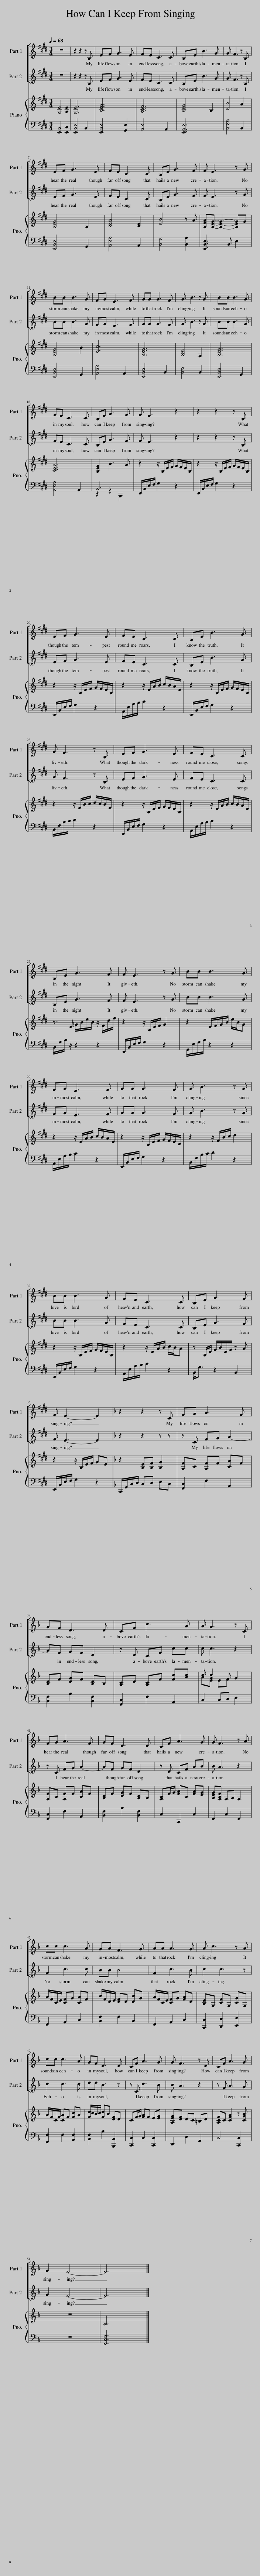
X:1
%%score [ 1 2 ] { ( 3 6 ) | ( 4 5 ) }
L:1/8
Q:1/4=68
M:3/4
I:linebreak $
K:E
V:1 treble
V:2 treble
V:3 treble
V:6 treble
V:4 bass
V:5 bass
V:1
 z6 | z2 z2 z B, | EF G3 E | FE C3 C | B,E B3 G | %5
 G F3 z B, |$ EF G3 E | FE C3 C | B,E G3 F | F E3 z G |$ %10
 BB B3 G | FG E3 F | GG G3 F | G B3 z G | BB B3 G |$ %15
 FE C3 C | B,E G3 F | F E3 z2 | z2 z2 z B, |$ EF G3 E | %20
 FE C3 C | B,E B3 G |$ G F3 z B, | EF G3 E | FE C3 C |$ %25
 B,E G3 F | F E3 z G | BB B3 G |$ FG E3 F | GG G3 F | %30
 G B3 z G |$ BB B3 G | FE C3 C | B,E G3 F |$ F E3- E2 | %35
[K:F] z2 z2 z C | FG A3 F |$ GF D3 D | CF c3 A | A G3 z C |$ %40
 FG A3 F | GF D3 D | CF A3 G | G F3 z A |$ cc c3 A | %45
 GA F3 G | AA A3 G | A c3 z A |$ cc c3 A | GF D3 D | %50
 CF A3 G | G F3 z D | CF A3 G |$ G2 F4- | F6 |] %55
V:2
 z6 | z2 z2 z B, | EF G3 E | FE C3 C | B,E B3 G | %5
 G F3 z B, |$ EF G3 E | FE C3 C | B,E G3 F | F E3 z G |$ %10
 BB B3 G | FG E3 F | GG G3 F | G B3 z G | BB B3 G |$ %15
 FE C3 C | B,E G3 F | F E3 z2 | z2 z2 z B, |$ EF G3 E | %20
 FE C3 C | B,E B3 G |$ G F3 z B, | EF G3 E | FE C3 C |$ %25
 B,E G3 F | F E3 z G | BB B3 G |$ FG E3 F | GG G3 F | %30
 G B3 z G |$ BB B3 G | FE C3 C | B,E G3 F |$ F E3- E2 | %35
[K:F] z2 z2 z z | z C FG A2- |$ AF GF D2 | z D CF cc | c c3 z2 |$ %40
 z C FG A2- | AF GF D2 | z D CF AB | B A3 z2 |$ F2 c3 c | %45
 BB B4 | F2 c3 B | c2 c3 z |$ c2 c3 c | dd B3 z | %50
 z C c3 B | B A3 z2 | z F A3 G |$ G2 F4- | F6 |] %55
V:3
 [G,E]4 [A,E]2 | [G,E]6 | [B,EG]6 | [A,CF]6 | [B,EG]4 B,2 | %5
 [DB]4 A2 |$ [B,EG]4 B,2 | [CEA]4 [CE]2 | [EB]4 z A | [B,FA][B,EG]- [B,EG]2- [B,EG]G |$ %10
 [B,EG]4 B2 | [Ec]6 | [B,EG]6 | [B,DF]4 A,2 | [B,EG]6 |$ %15
 [CEA]6 | [B,EG]2 B3 A | z2 z/ B,/E/F/ G/F/E/B,/ | z2 z/ B,/E/F/ G/F/E/B,/ |$ z2 z/ B,/E/F/ G/F/E/B,/ | %20
 z2 z/ E/A/B/ c/B/A/E/ | z2 z/ B,/E/F/ G/F/E/B,/ |$ z2 z/ F/B/c/ d/c/B/F/ | z2 z/ B,/E/F/ G/F/E/B,/ | z2 z/ E/A/B/ c/B/A/E/ |$ %25
 z3/2 E/ G/B/e/B/ z/ F/d/f/ | z2 z/ B,/E/F/ G2 | z2 E/F/G/B/ e/B/G |$ z2 z/ E/A/B/ c/B/A/E/ | z2 z/ B,/E/F/ G/F/E/C/ | %30
 z2 z/ F/B/c/ d2 |$ z2 z/ B,/E/F/ G/F/E/B,/ | z2 z/ E/A/B/ c/B/A | z B,/E/ G/B/E/G/ z A |$ z2 z/ B,/E/F/ GE | %35
[K:F] z2 [B,E][B,F] [B,G]2 | [A,F]C [A,F]F [CA]F |$ [B,D]F [DG]F [B,D]B, | [A,C]D [A,C]F [Fc][Ac] | c c2 F G2 |$ %40
 [A,F]C [A,F]F [CA]F | [B,D]F [DG]F [B,D]B, | [A,C]F/G/ [FA]C [FA][EG] | [B,EG][A,CF] A,B, A,2 |$ A/F/C/E/ [CF]G [CA]F | %45
 B/F/D/E/ [DF]D [DB]G | A/F/C/E/ [CF]G [FA]D | [B,E]G, [CF]G, [CG]G, |$ A/F/C/F/ [CA]F [Fc]A | [Fd]/c/B/c/ [Fd]B [DF]D | %50
 CF/G/ [FA]F E[EG] | [A,EG][DF] DC =B,D | [A,CF]C [CFA]2 z [CGB] |$ z6 | A,6 |] %55
V:4
 [E,,B,,]4 [E,,C,]2 | [E,,B,,E,]4 B,,2 | [E,,B,,E,]4 [G,,E,]2 | [A,,E,]4 A,,2 | [E,,A,,E,]6 | %5
 [B,,F,B,]4 B,,2 |$ [E,,B,,E,]4 G,,2 | [A,,E,A,]4 A,,2 | [B,,G,]4 [B,,A,]2 | [E,,B,,E,]3 B,, E,2 |$ %10
 [E,,B,,E,]4 G,,2 | [A,,E,A,]4 A,,2 | [E,,B,,E,]4 B,,2 | [B,,F,]4 B,,2 | [E,,B,,E,]4 G,,2 |$ %15
 [A,,E,A,]4 A,,2 | B,,6 | E,,/B,,/E,/F,/ G,2 z2 | E,,/B,,/E,/F,/ G,2 z2 |$ E,,/B,,/E,/F,/ G,2 z2 | %20
 A,,/E,/A,/B,/ C2 z2 | E,,/B,,/E,/F,/ G,2 z2 |$ B,,/F,/B,/C/ D2 z2 | E,,/B,,/E,/F,/ G,2 z2 | A,,/E,/A,/B,/ C2 z2 |$ %25
 B,,/G,/B,/ z/ z2 z2 | E,,/B,,/E,/F,/ G,2 z2 | G,,/E,/G,/B,/ z2 z2 |$ A,,/E,/A,/B,/ C2 z2 | E,,/B,,/E,/F,/ G,2 z2 | %30
 B,,/F,/B,/C/ D2 z2 |$ E,,/B,,/E,/F,/ G,2 z2 | A,,/E,/A,/B,/ C2 z2 | B,,<G, z2 B,,2 |$ E,,/B,,/E,/F,/ G,2 z2 | %35
[K:F] C,,/G,,/C,/D,/ C,D, E,C, | [F,,C,]2 F,2 A,,2 |$ [B,,F,]2 B,2 [B,,F,]2 | [F,,C,]2 F,2 A,,2 | C,2 C,D, E,2 |$ %40
 [F,,C,]2 F,2 A,,2 | [B,,F,]2 B,2 [B,,F,]2 | C,2 C,,2 C,2 | F,,2 C,2 F,,2 |$ F,,2 A,,2 C,2 | %45
 [B,,F,]2 F,2 B,,2 | F,,2 A,,2 C,2 | [C,,C,]2 [D,,D,]2 [E,,E,]2 |$ [F,,F,]2 F,2 [A,,F,]2 | [B,,F,]2 B,2 [B,,,B,,]2 | %50
 [C,,C,]2 C,2 [C,,C,]2 | D,,2 D,2 G,,2 | C,4 [C,,C,]2 |$ z6 | [F,,C,F,]6 |] %55
V:5
 x6 | x6 | x6 | x6 | x6 | %5
 x6 |$ x6 | x6 | x6 | x6 |$ %10
 x6 | x6 | x6 | x6 | x6 |$ %15
 x6 | z2 z2 B,,,2 | x6 | x6 |$ x6 | %20
 x6 | x6 |$ x6 | x6 | x6 |$ %25
 x6 | x6 | x6 |$ x6 | x6 | %30
 x6 |$ x6 | x6 | x6 |$ x6 | %35
[K:F] x6 | x6 |$ x6 | x6 | x6 |$ %40
 x6 | x6 | x6 | x6 |$ x6 | %45
 x6 | x6 | x6 |$ x6 | x6 | %50
 x6 | x6 | x6 |$ x6 | x6 |] %55
V:6
 x6 | x6 | x6 | x6 | x6 | %5
 x6 |$ x6 | x6 | x6 | x6 |$ %10
 x6 | x6 | x6 | x6 | x6 |$ %15
 x6 | x6 | x6 | x6 |$ x6 | %20
 x6 | x6 |$ x6 | x6 | x6 |$ %25
 x6 | x6 | x6 |$ x6 | x6 | %30
 x6 |$ x6 | x6 | x6 |$ x6 | %35
[K:F] x6 | x6 |$ x6 | x6 | A[EG] EF x2 |$ %40
 x6 | x6 | x6 | x6 |$ x6 | %45
 x6 | x6 | x6 |$ x6 | x6 | %50
 x6 | x6 | x6 |$ x6 | x6 |] %55
